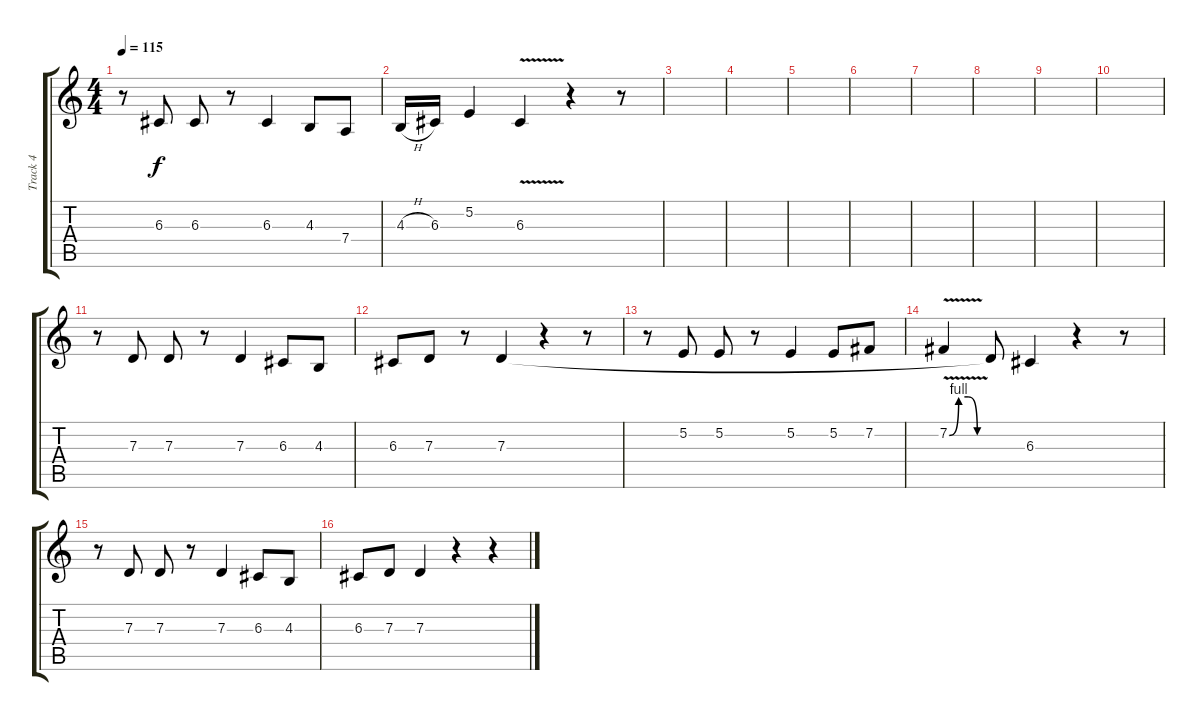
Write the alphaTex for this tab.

\track ("Track 4" "Track 4") {instrument tangoaccordion}
\staff {score tabs}
\tuning (E4 B3 G3 D3 A2 E2) {hide}
\ts (4 4)
\tempo 115
\clef g2
\ks c
r.8{dy f} 6.3.8 6.3.8 r.8 6.3.4 4.3.8 7.4.8 |
4.3{h}.16 6.3.16 5.2.4 6.3{v}.4 r.4 r.8 |
|
|
|
|
|
|
|
|
r.8 7.3.8 7.3.8 r.8 7.3.4 6.3.8 4.3.8 |
6.3.8 7.3.8 r.8 7.3.4 r.4 r.8 |
r.8 5.2.8 5.2.8 r.8 5.2.4 5.2.8 7.2.8 |
7.2{be (custom 0 0 15 4 30 4 45 0 60 0) v}.4 7.3{t}.8 6.3.4 r.4 r.8 |
r.8 7.3.8 7.3.8 r.8 7.3.4 6.3.8 4.3.8 |
6.3.8 7.3.8 7.3.4 r.4 r.4
